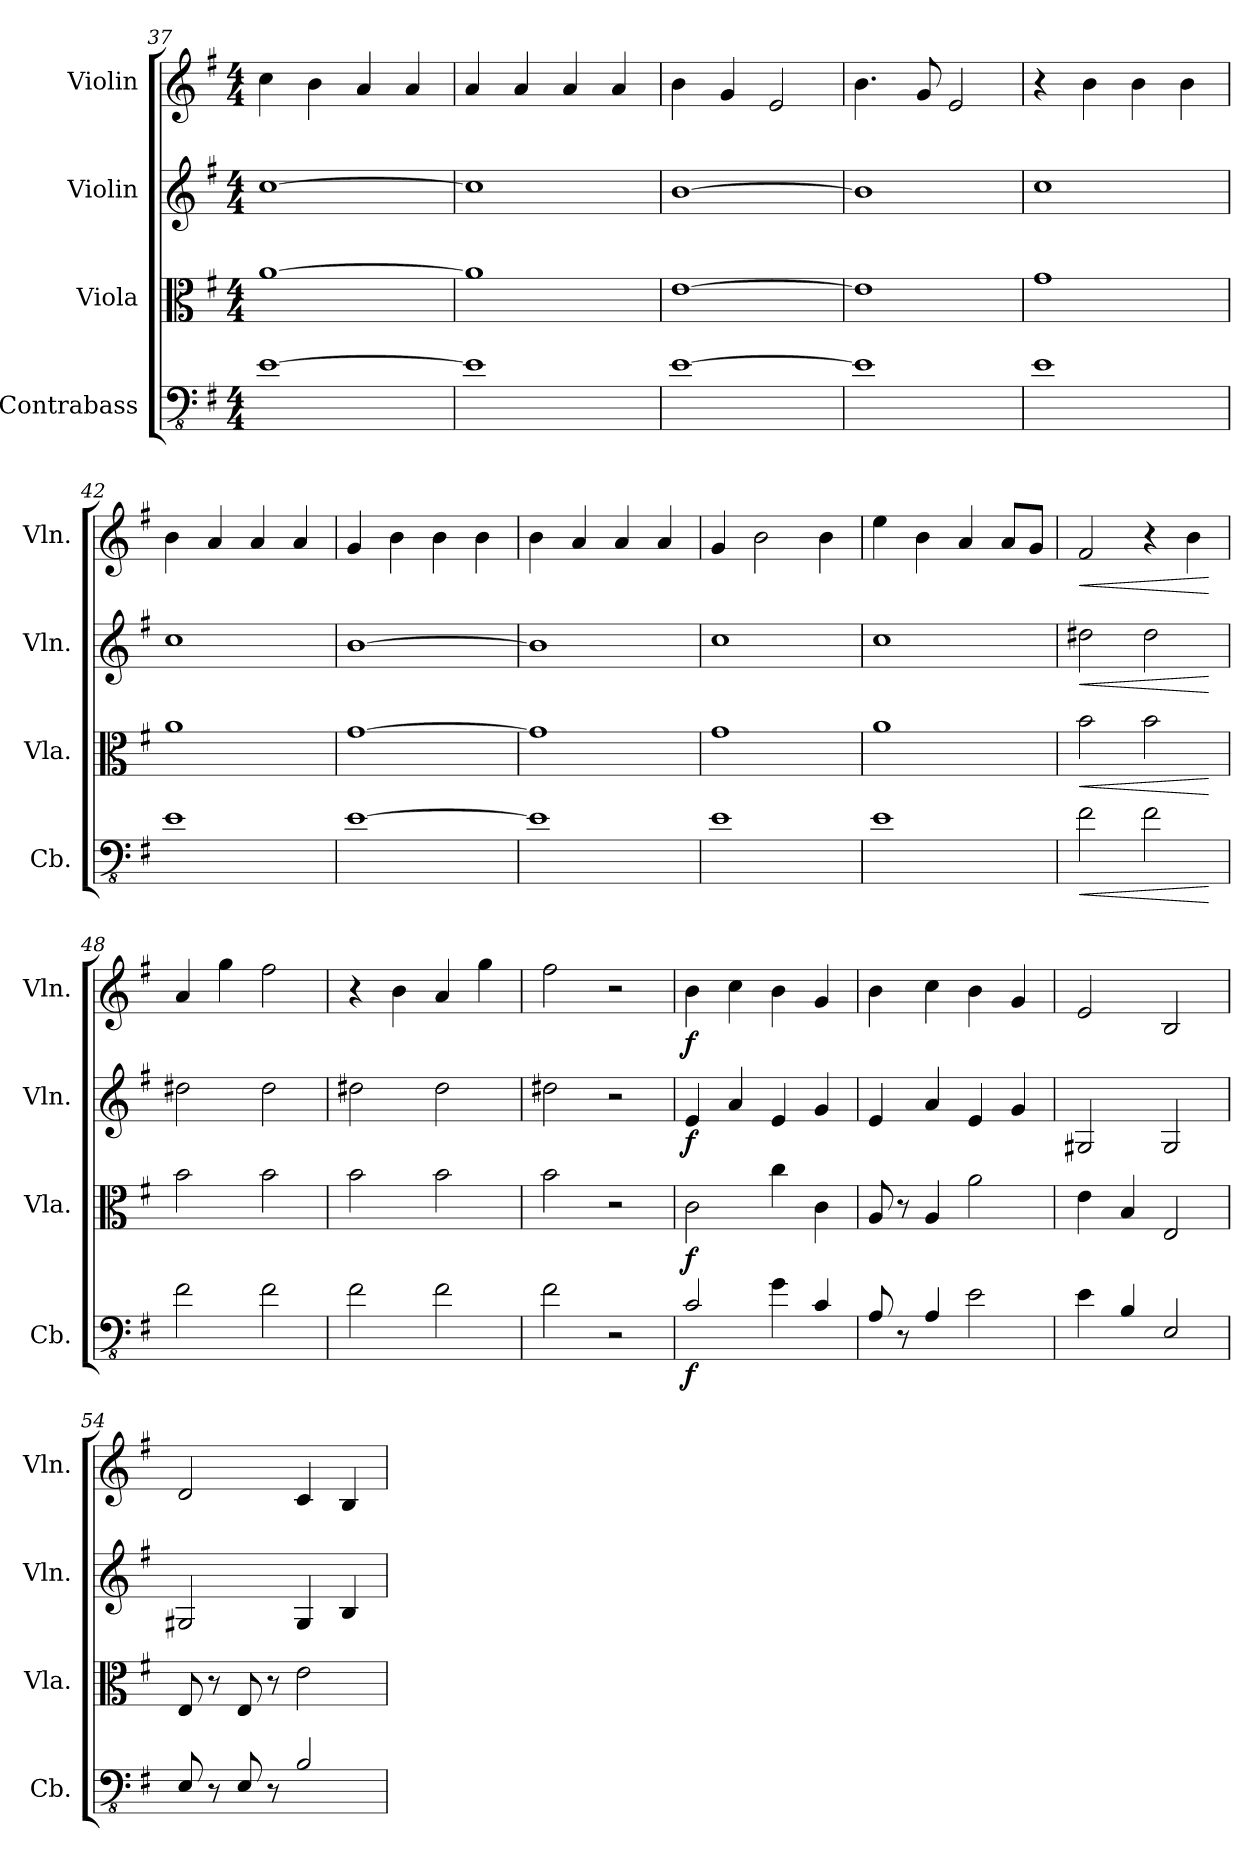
**kern	**dynam	**kern	**dynam	**kern	**dynam	**kern	**dynam
*part4	*part4	*part3	*part3	*part2	*part2	*part1	*part1
*staff4	*staff4	*staff3	*staff3	*staff2	*staff2	*staff1	*staff1
*I"Contrabass	*	*I"Viola	*	*I"Violin	*	*I"Violin	*
*I'Cb.	*	*I'Vla.	*	*I'Vln.	*	*I'Vln.	*
*clefFv4	*	*clefC3	*	*clefG2	*	*clefG2	*
*ITrd7c12	*	*	*	*	*	*	*
*k[f#]	*	*k[f#]	*	*k[f#]	*	*k[f#]	*
*M4/4	*	*M4/4	*	*M4/4	*	*M4/4	*
=37	=37	=37	=37	=37	=37	=37	=37
[1EE	.	[1a	.	[1cc	.	4cc\	.
.	.	.	.	.	.	4b\	.
.	.	.	.	.	.	4a/	.
.	.	.	.	.	.	4a/	.
=38	=38	=38	=38	=38	=38	=38	=38
1EE]	.	1a]	.	1cc]	.	4a/	.
.	.	.	.	.	.	4a/	.
.	.	.	.	.	.	4a/	.
.	.	.	.	.	.	4a/	.
=39	=39	=39	=39	=39	=39	=39	=39
[1EE	.	[1e	.	[1b	.	4b\	.
.	.	.	.	.	.	4g/	.
.	.	.	.	.	.	2e/	.
!!LO:LB:g=z
=40	=40	=40	=40	=40	=40	=40	=40
1EE]	.	1e]	.	1b]	.	4.b\	.
.	.	.	.	.	.	8g/	.
.	.	.	.	.	.	2e/	.
=41	=41	=41	=41	=41	=41	=41	=41
1EE	.	1g	.	1cc	.	4r	.
.	.	.	.	.	.	4b\	.
.	.	.	.	.	.	4b\	.
.	.	.	.	.	.	4b\	.
=42	=42	=42	=42	=42	=42	=42	=42
1EE	.	1a	.	1cc	.	4b\	.
.	.	.	.	.	.	4a/	.
.	.	.	.	.	.	4a/	.
.	.	.	.	.	.	4a/	.
=43	=43	=43	=43	=43	=43	=43	=43
[1EE	.	[1g	.	[1b	.	4g/	.
.	.	.	.	.	.	4b\	.
.	.	.	.	.	.	4b\	.
.	.	.	.	.	.	4b\	.
=44	=44	=44	=44	=44	=44	=44	=44
1EE]	.	1g]	.	1b]	.	4b\	.
.	.	.	.	.	.	4a/	.
.	.	.	.	.	.	4a/	.
.	.	.	.	.	.	4a/	.
=45	=45	=45	=45	=45	=45	=45	=45
1EE	.	1g	.	1cc	.	4g/	.
.	.	.	.	.	.	2b\	.
.	.	.	.	.	.	4b\	.
=46	=46	=46	=46	=46	=46	=46	=46
1EE	.	1a	.	1cc	.	4ee\	.
.	.	.	.	.	.	4b\	.
.	.	.	.	.	.	4a/	.
.	.	.	.	.	.	8a/L	.
.	.	.	.	.	.	8g/J	.
=47	=47	=47	=47	=47	=47	=47	=47
!	!LO:HP:b	!	!LO:HP:b	!	!LO:HP:b	!	!LO:HP:b
2FF#\	<	2b\	<	2dd#X\	<	2f#/	<
2FF#\	.	2b\	.	2dd#\	.	4r	.
.	.	.	.	.	.	4b\	.
.	[	.	[	.	[	.	[
=48	=48	=48	=48	=48	=48	=48	=48
2FF#\	.	2b\	.	2dd#X\	.	4a/	.
.	.	.	.	.	.	4gg\	.
2FF#\	.	2b\	.	2dd#\	.	2ff#\	.
!!LO:LB:g=z
=49	=49	=49	=49	=49	=49	=49	=49
2FF#\	.	2b\	.	2dd#X\	.	4r	.
.	.	.	.	.	.	4b\	.
2FF#\	.	2b\	.	2dd#\	.	4a/	.
.	.	.	.	.	.	4gg\	.
=50	=50	=50	=50	=50	=50	=50	=50
2FF#\	.	2b\	.	2dd#X\	.	2ff#\	.
2r	.	2r	.	2r	.	2r	.
=51	=51	=51	=51	=51	=51	=51	=51
!	!LO:DY:b	!	!LO:DY:b	!	!LO:DY:b	!	!LO:DY:b
2CC/	f	2c\	f	4e/	f	4b\	f
.	.	.	.	4a/	.	4cc\	.
4GG\	.	4cc\	.	4e/	.	4b\	.
4CC/	.	4c\	.	4g/	.	4g/	.
=52	=52	=52	=52	=52	=52	=52	=52
8AAA/	.	8A/	.	4e/	.	4b\	.
8r	.	8r	.	.	.	.	.
4AAA/	.	4A/	.	4a/	.	4cc\	.
2EE\	.	2a\	.	4e/	.	4b\	.
.	.	.	.	4g/	.	4g/	.
=53	=53	=53	=53	=53	=53	=53	=53
4EE\	.	4e\	.	2G#X/	.	2e/	.
4BBB/	.	4B/	.	.	.	.	.
2EEE/	.	2E/	.	2G#/	.	2B/	.
=54	=54	=54	=54	=54	=54	=54	=54
8EEE/	.	8E/	.	2G#X/	.	2d/	.
8r	.	8r	.	.	.	.	.
8EEE/	.	8E/	.	.	.	.	.
8r	.	8r	.	.	.	.	.
2BBB/	.	2e\	.	4G#/	.	4c/	.
.	.	.	.	4B/	.	4B/	.
=	=	=	=	=	=	=	=
*-	*-	*-	*-	*-	*-	*-	*-
